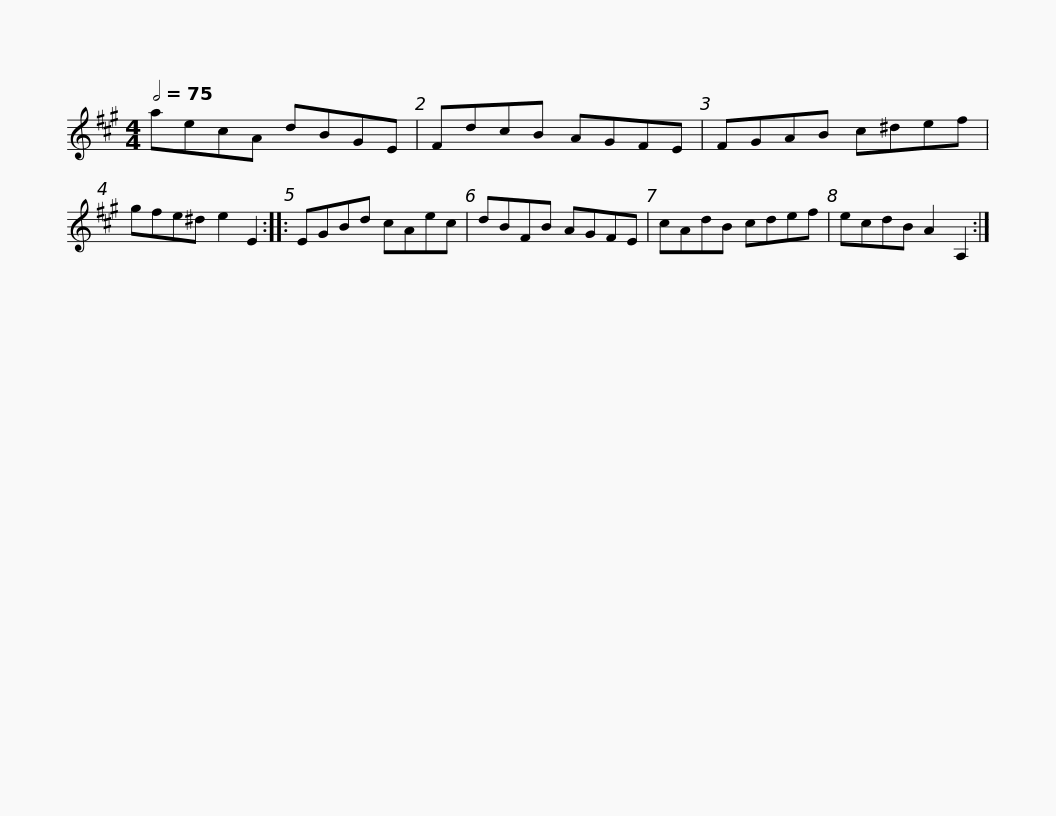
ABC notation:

X:1
L:1/8
Q:1/2=75
M:4/4
I:linebreak $
K:A
V:1 treble
V:1
 aecA dBGE | FdcB AGFE | FGAB c^def | gfe^d e2 E2 :: EGBd cAec |$ %5
 dBFB AGFE | cAdB cdef | ecdB A2 A,2 :| %8
